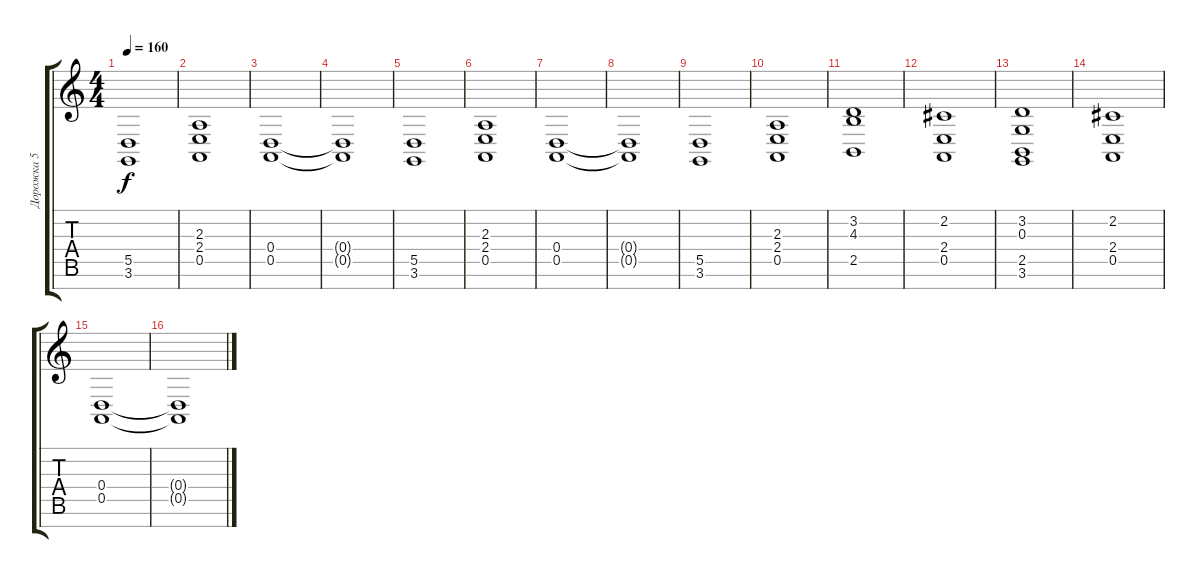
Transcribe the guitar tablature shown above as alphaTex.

\track ("Дорожка 5" "Дорожка 5") {instrument churchorgan}
\staff {score tabs}
\tuning (E4 B3 G3 D3 A2 E2 B1) {hide}
\ts (4 4)
\tempo 160
\clef g2
\ks c
(5.5 3.6).1{dy f} |
(2.3 2.4 0.5).1 |
(0.4 0.5).1 |
(0.4{t} 0.5{t}).1 |
(5.5 3.6).1 |
(2.3 2.4 0.5).1 |
(0.4 0.5).1 |
(0.4{t} 0.5{t}).1 |
(5.5 3.6).1 |
(2.3 2.4 0.5).1 |
(3.2 4.3 2.5).1 |
(2.2 2.4 0.5).1 |
(3.2 0.3 2.5 3.6).1 |
(2.2 2.4 0.5).1 |
(0.4 0.5).1 |
(0.4{t} 0.5{t}).1
